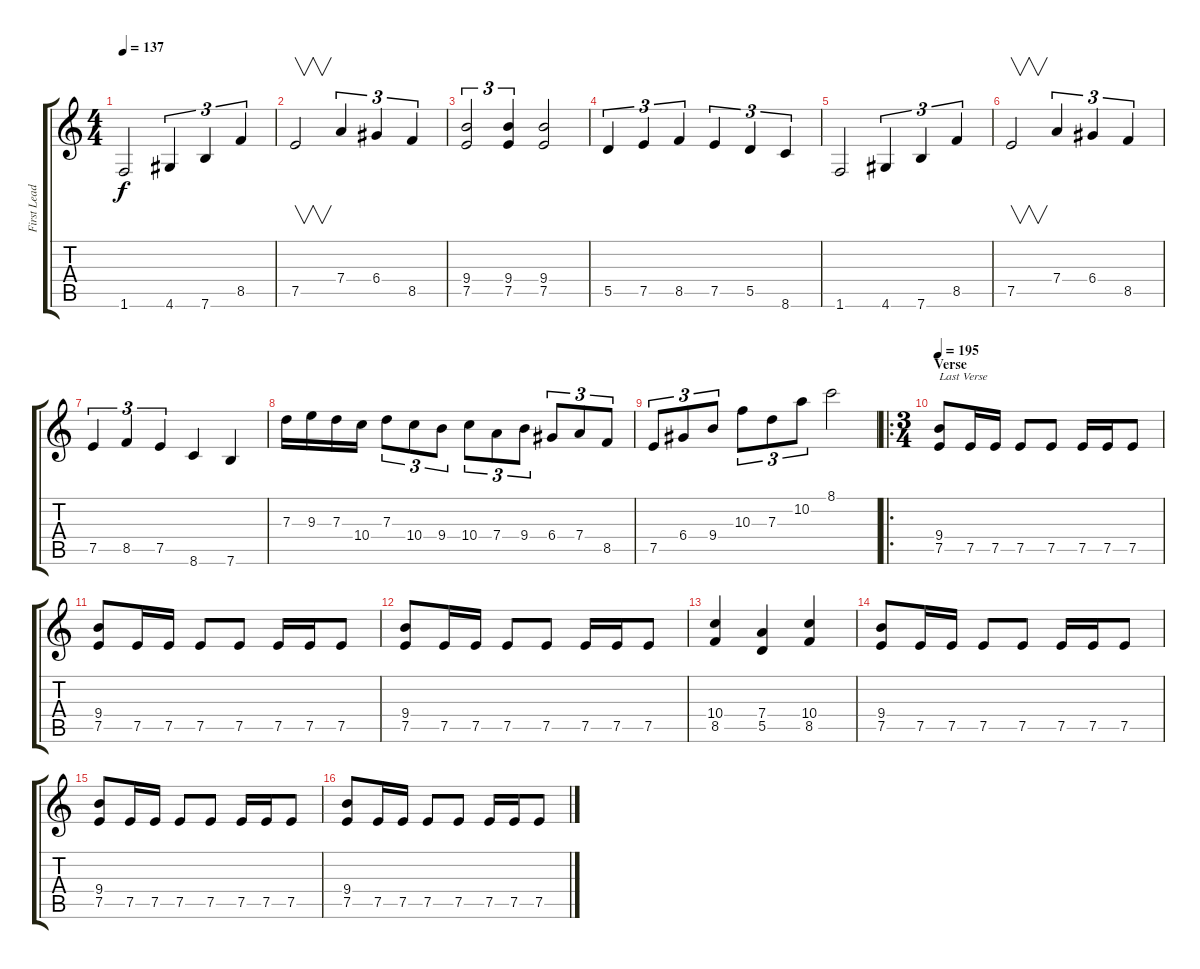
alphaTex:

\track ("First Lead" "First Lead") {instrument distortionguitar}
\staff {score tabs}
\tuning (E4 B3 G3 D3 A2 E2) {hide}
\ts (4 4)
\tempo 137
\clef g2
\ks c
1.6.2{dy f} 4.6.4{tu (3 2)} 7.6.4{tu (3 2)} 8.5.4{tu (3 2)} |
7.5.2{v} 7.4.4{tu (3 2)} 6.4.4{tu (3 2)} 8.5.4{tu (3 2)} |
(9.4 7.5).2{tu (3 2)} (9.4 7.5).4{tu (3 2)} (9.4 7.5).2 |
5.5.4{tu (3 2)} 7.5.4{tu (3 2)} 8.5.4{tu (3 2)} 7.5.4{tu (3 2)} 5.5.4{tu (3 2)} 8.6.4{tu (3 2)} |
1.6.2 4.6.4{tu (3 2)} 7.6.4{tu (3 2)} 8.5.4{tu (3 2)} |
7.5.2{v} 7.4.4{tu (3 2)} 6.4.4{tu (3 2)} 8.5.4{tu (3 2)} |
7.5.4{tu (3 2)} 8.5.4{tu (3 2)} 7.5.4{tu (3 2)} 8.6.4 7.6.4 |
7.3.16 9.3.16 7.3.16 10.4.16 7.3.8{tu (3 2)} 10.4.8{tu (3 2)} 9.4.8{tu (3 2)} 10.4.8{tu (3 2)} 7.4.8{tu (3 2)} 9.4.8{tu (3 2)} 6.4.8{tu (3 2)} 7.4.8{tu (3 2)} 8.5.8{tu (3 2)} |
7.5.8{tu (3 2)} 6.4.8{tu (3 2)} 9.4.8{tu (3 2)} 10.3.8{tu (3 2)} 7.3.8{tu (3 2)} 10.2.8{tu (3 2)} 8.1.2 |
\ro
\ts (3 4)
\section ("" "Verse")
\tempo 195
(9.4 7.5).8{txt "Last Verse"} 7.5.16 7.5.16 7.5.8 7.5.8 7.5.16 7.5.16 7.5.8 |
(9.4 7.5).8 7.5.16 7.5.16 7.5.8 7.5.8 7.5.16 7.5.16 7.5.8 |
(9.4 7.5).8 7.5.16 7.5.16 7.5.8 7.5.8 7.5.16 7.5.16 7.5.8 |
(10.4 8.5).4 (7.4 5.5).4 (10.4 8.5).4 |
(9.4 7.5).8 7.5.16 7.5.16 7.5.8 7.5.8 7.5.16 7.5.16 7.5.8 |
(9.4 7.5).8 7.5.16 7.5.16 7.5.8 7.5.8 7.5.16 7.5.16 7.5.8 |
(9.4 7.5).8 7.5.16 7.5.16 7.5.8 7.5.8 7.5.16 7.5.16 7.5.8
